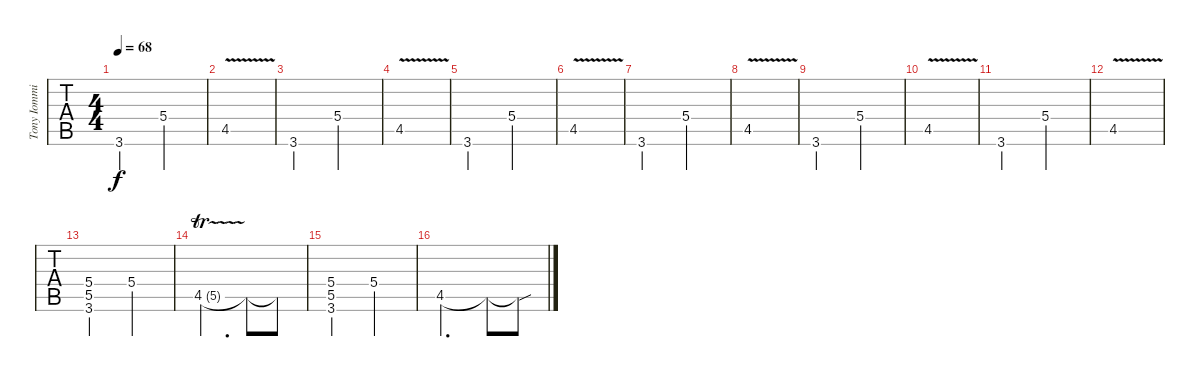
\track ("Tony Iommi" "Tony Iommi") {instrument distortionguitar}
\staff {tabs}
\tuning (E4 B3 G3 D3 A2 E2) {hide}
\ts (4 4)
\tempo 68
\clef g2
\ks c
3.6.2{dy f} 5.4.2 |
4.5{v}.1 |
3.6.2 5.4.2 |
4.5{v}.1 |
3.6.2 5.4.2 |
4.5{v}.1 |
3.6.2 5.4.2 |
4.5{v}.1 |
3.6.2 5.4.2 |
4.5{v}.1 |
3.6.2 5.4.2 |
4.5{v}.1 |
(5.4 5.5 3.6).2 5.4.2 |
4.5{tr (5 32)}.2{d} 4.5{t}.8 4.5{t}.8 |
(5.4 5.5 3.6).2 5.4.2 |
4.5.2{d} 4.5{t}.8 4.5{sou t}.8
